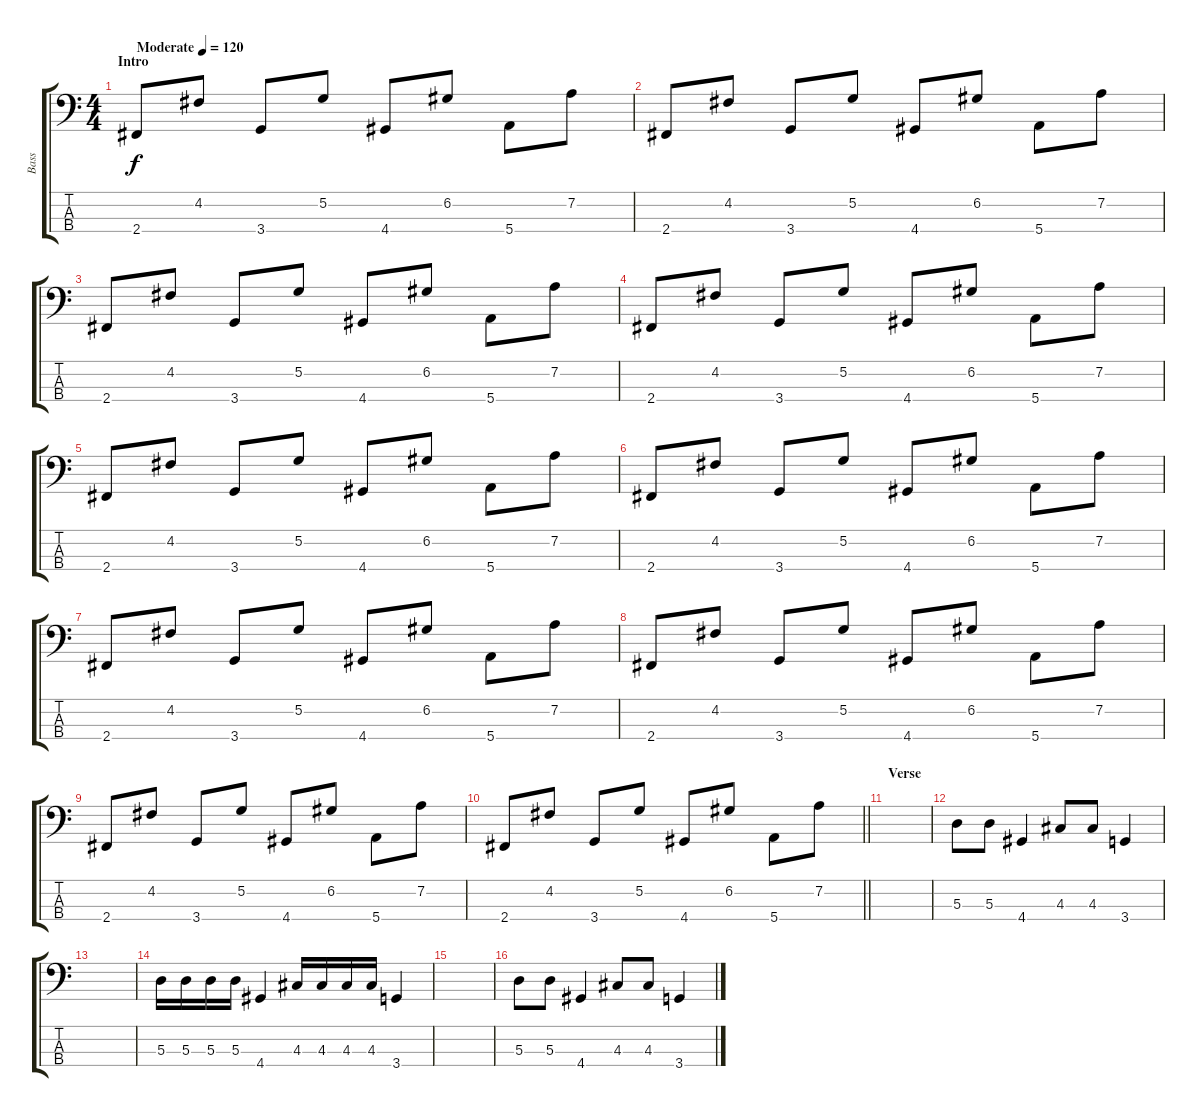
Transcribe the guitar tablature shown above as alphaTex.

\track ("Bass" "Bass") {instrument electricbassfinger}
\staff {score tabs}
\tuning (G2 D2 A1 E1) {hide}
\ts (4 4)
\section ("" "Intro")
\tempo (120 "Moderate")
\clef f4
\ks c
2.4.8{dy f instrument electricbassfinger} 4.2.8 3.4.8 5.2.8 4.4.8 6.2.8 5.4.8 7.2.8 |
2.4.8 4.2.8 3.4.8 5.2.8 4.4.8 6.2.8 5.4.8 7.2.8 |
2.4.8 4.2.8 3.4.8 5.2.8 4.4.8 6.2.8 5.4.8 7.2.8 |
2.4.8 4.2.8 3.4.8 5.2.8 4.4.8 6.2.8 5.4.8 7.2.8 |
2.4.8 4.2.8 3.4.8 5.2.8 4.4.8 6.2.8 5.4.8 7.2.8 |
2.4.8 4.2.8 3.4.8 5.2.8 4.4.8 6.2.8 5.4.8 7.2.8 |
2.4.8 4.2.8 3.4.8 5.2.8 4.4.8 6.2.8 5.4.8 7.2.8 |
2.4.8 4.2.8 3.4.8 5.2.8 4.4.8 6.2.8 5.4.8 7.2.8 |
2.4.8 4.2.8 3.4.8 5.2.8 4.4.8 6.2.8 5.4.8 7.2.8 |
\barLineRight lightlight
2.4.8 4.2.8 3.4.8 5.2.8 4.4.8 6.2.8 5.4.8 7.2.8 |
\section ("" "Verse")
|
5.3.8 5.3.8 4.4.4 4.3.8 4.3.8 3.4.4 |
|
5.3.16 5.3.16 5.3.16 5.3.16 4.4.4 4.3.16 4.3.16 4.3.16 4.3.16 3.4.4 |
|
5.3.8 5.3.8 4.4.4 4.3.8 4.3.8 3.4.4
